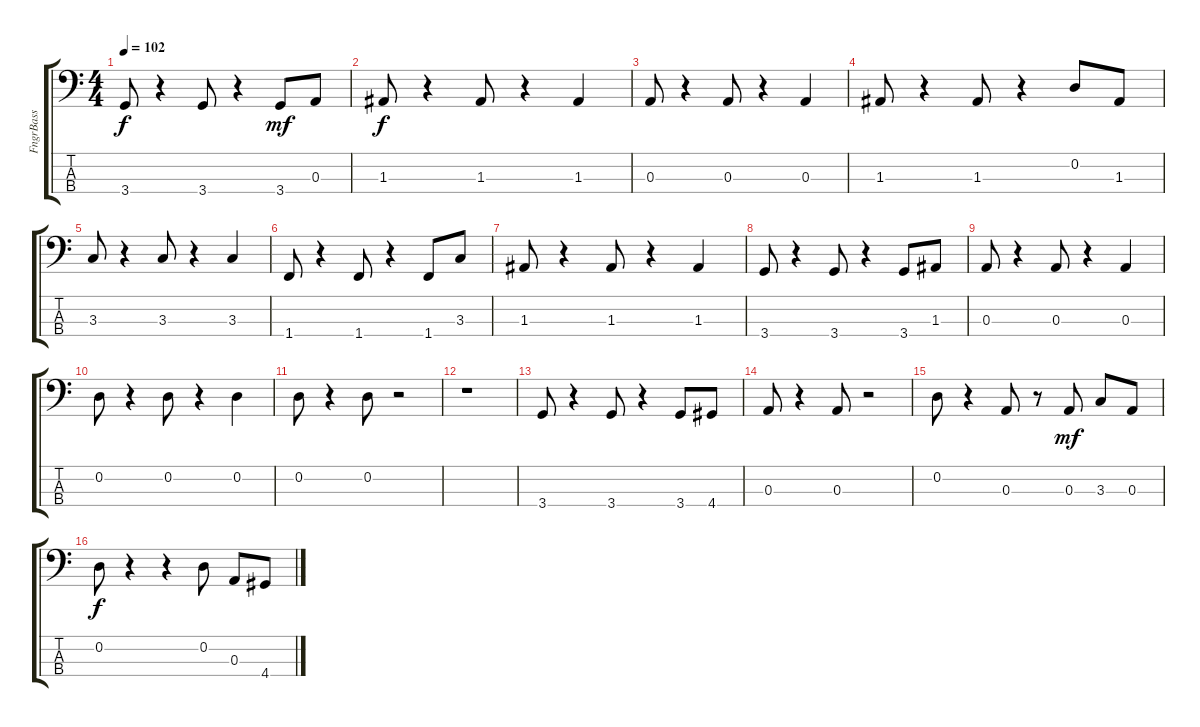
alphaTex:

\track ("FngrBass" "FngrBass") {instrument electricbassfinger}
\staff {score tabs}
\tuning (G2 D2 A1 E1) {hide}
\ts (4 4)
\tempo 102
\clef f4
\ks c
3.4.8{dy f} r.4 3.4.8 r.4 3.4.8{dy mf} 0.3.8 |
1.3.8{dy f} r.4 1.3.8 r.4 1.3.4 |
0.3.8 r.4 0.3.8 r.4 0.3.4 |
1.3.8 r.4 1.3.8 r.4 0.2.8 1.3.8 |
3.3.8 r.4 3.3.8 r.4 3.3.4 |
1.4.8 r.4 1.4.8 r.4 1.4.8 3.3.8 |
1.3.8 r.4 1.3.8 r.4 1.3.4 |
3.4.8 r.4 3.4.8 r.4 3.4.8 1.3.8 |
0.3.8 r.4 0.3.8 r.4 0.3.4 |
0.2.8 r.4 0.2.8 r.4 0.2.4 |
0.2.8 r.4 0.2.8 r.2 |
r.1 |
3.4.8 r.4 3.4.8 r.4 3.4.8 4.4.8 |
0.3.8 r.4 0.3.8 r.2 |
0.2.8 r.4 0.3.8 r.8 0.3.8{dy mf} 3.3.8 0.3.8 |
0.2.8{dy f} r.4 r.4 0.2.8 0.3.8 4.4.8
